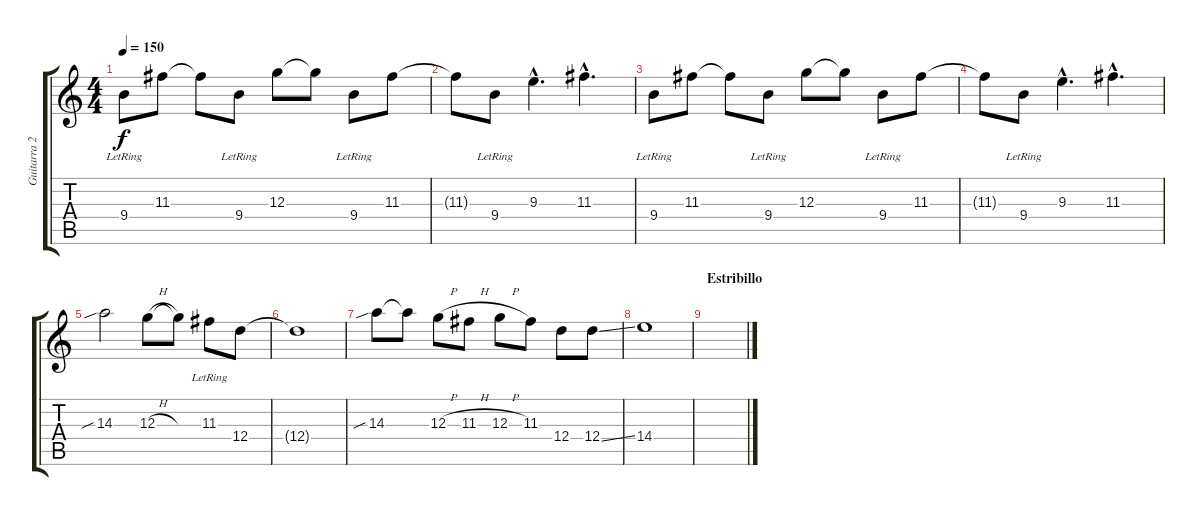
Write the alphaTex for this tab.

\track ("Guitarra 2" "Guitarra 2") {instrument electricguitarjazz}
\staff {score tabs}
\tuning (E4 B3 G3 D3 A2 E2) {hide}
\ts (4 4)
\tempo 150
\clef g2
\ks c
9.4{lr}.8{dy f} 11.3.8 11.3{t}.8 9.4{lr}.8 12.3.8 12.3{t}.8 9.4{lr}.8 11.3.8 |
11.3{t}.8 9.4{lr}.8 9.3{hac}.4{d} 11.3{hac}.4{d} |
9.4{lr}.8 11.3.8 11.3{t}.8 9.4{lr}.8 12.3.8 12.3{t}.8 9.4{lr}.8 11.3.8 |
11.3{t}.8 9.4{lr}.8 9.3{hac}.4{d} 11.3{hac}.4{d} |
14.3{sib}.2 12.3{h}.8 12.3{t}.8 11.3{lr}.8 12.4.8 |
12.4{t}.1 |
14.3{sib}.8 14.3{t}.8 12.3{h}.8 11.3{h}.8 12.3{h}.8 11.3.8 12.4.8 12.4{ss}.8 |
14.4.1 |
\section ("" "Estribillo")
